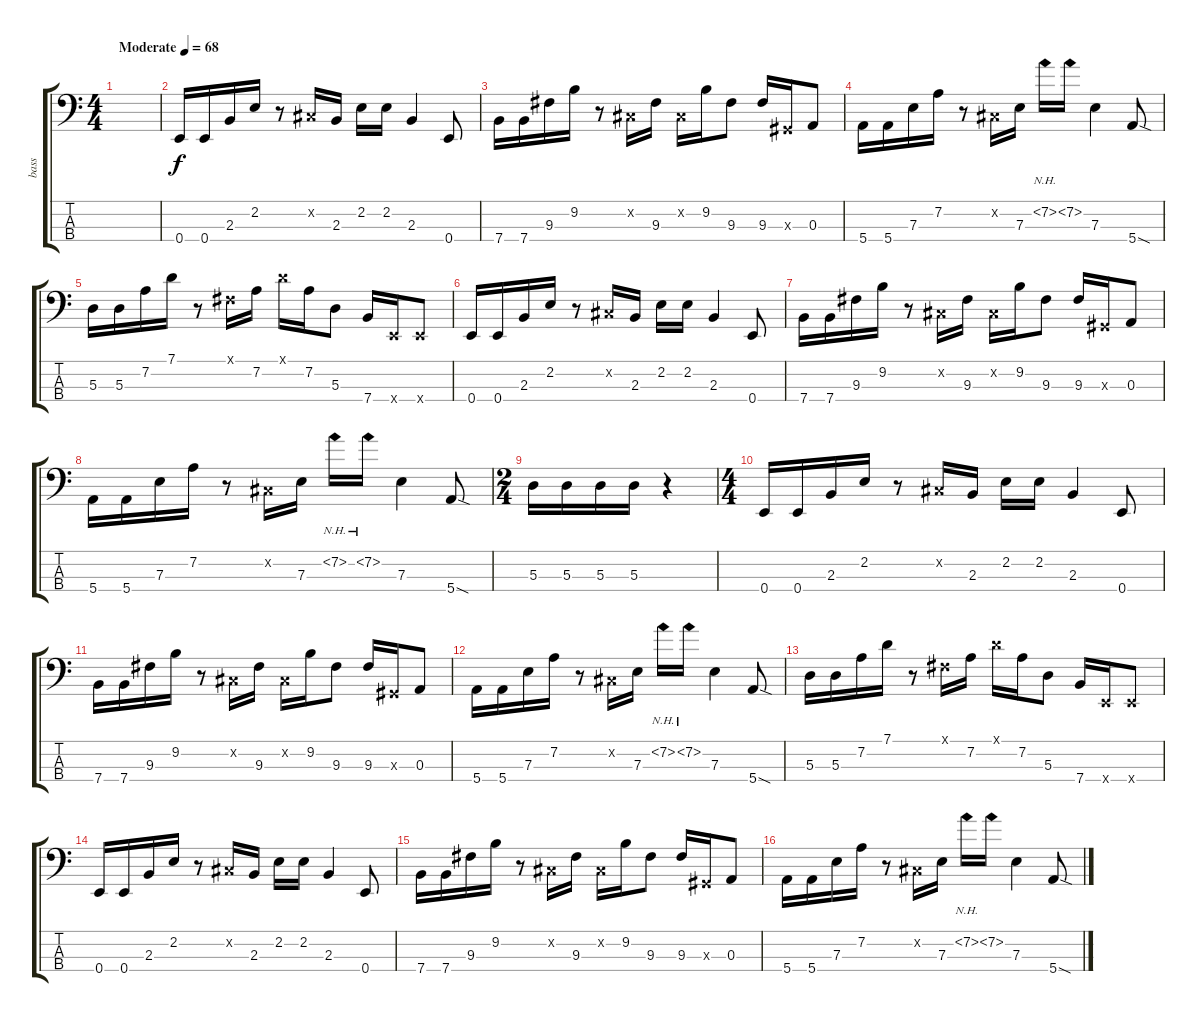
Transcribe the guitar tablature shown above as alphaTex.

\track ("bass" "bass") {instrument electricbassfinger}
\staff {score tabs}
\tuning (G2 D2 A1 E1) {hide}
\ts (4 4)
\tempo (68 "Moderate")
\clef f4
\ks c
|
0.4.16 0.4.16 2.3.16 2.2.16 r.8 -1.2{x}.16 2.3.16 2.2.16 2.2.16 2.3.4 0.4.8 |
7.4.16 7.4.16 9.3.16 9.2.16 r.8 -1.2{x}.16 9.3.16 -1.2{x}.16 9.2.16 9.3.8 9.3.16 -1.3{x}.16 0.3.8{txt ""} |
5.4.16 5.4.16 7.3.16 7.2.16 r.8 -1.2{x}.16 7.3.16 7.2{nh}.16 7.2{nh}.16 7.3.4 5.4{sod}.8 |
5.3.16 5.3.16 7.2.16 7.1.16 r.8 -1.1{x}.16 7.2.16 7.1{x}.16 7.2.16 5.3.8 7.4.16 0.4{x}.16 0.4{x}.8 |
0.4.16 0.4.16 2.3.16 2.2.16 r.8 -1.2{x}.16 2.3.16 2.2.16 2.2.16 2.3.4 0.4.8 |
7.4.16 7.4.16 9.3.16 9.2.16 r.8 -1.2{x}.16 9.3.16 -1.2{x}.16 9.2.16 9.3.8 9.3.16 -1.3{x}.16 0.3.8 |
5.4.16 5.4.16 7.3.16 7.2.16 r.8 -1.2{x}.16 7.3.16 7.2{nh}.16 7.2{nh}.16 7.3.4 5.4{sod}.8 |
\ts (2 4)
5.3.16 5.3.16 5.3.16 5.3.16 r.4 |
\ts (4 4)
0.4.16 0.4.16 2.3.16 2.2.16 r.8 -1.2{x}.16 2.3.16 2.2.16 2.2.16 2.3.4 0.4.8 |
7.4.16 7.4.16 9.3.16 9.2.16 r.8 -1.2{x}.16 9.3.16 -1.2{x}.16 9.2.16 9.3.8 9.3.16 -1.3{x}.16 0.3.8 |
5.4.16 5.4.16 7.3.16 7.2.16 r.8 -1.2{x}.16 7.3.16 7.2{nh}.16 7.2{nh}.16 7.3.4 5.4{sod}.8 |
5.3.16 5.3.16 7.2.16 7.1.16 r.8 -1.1{x}.16 7.2.16 7.1{x}.16 7.2.16 5.3.8 7.4.16 0.4{x}.16 0.4{x}.8 |
0.4.16 0.4.16 2.3.16 2.2.16 r.8 -1.2{x}.16 2.3.16 2.2.16 2.2.16 2.3.4 0.4.8 |
7.4.16 7.4.16 9.3.16 9.2.16 r.8 -1.2{x}.16 9.3.16 -1.2{x}.16 9.2.16 9.3.8 9.3.16 -1.3{x}.16 0.3.8 |
5.4.16 5.4.16 7.3.16 7.2.16 r.8 -1.2{x}.16 7.3.16 7.2{nh}.16 7.2{nh}.16 7.3.4 5.4{sod}.8
